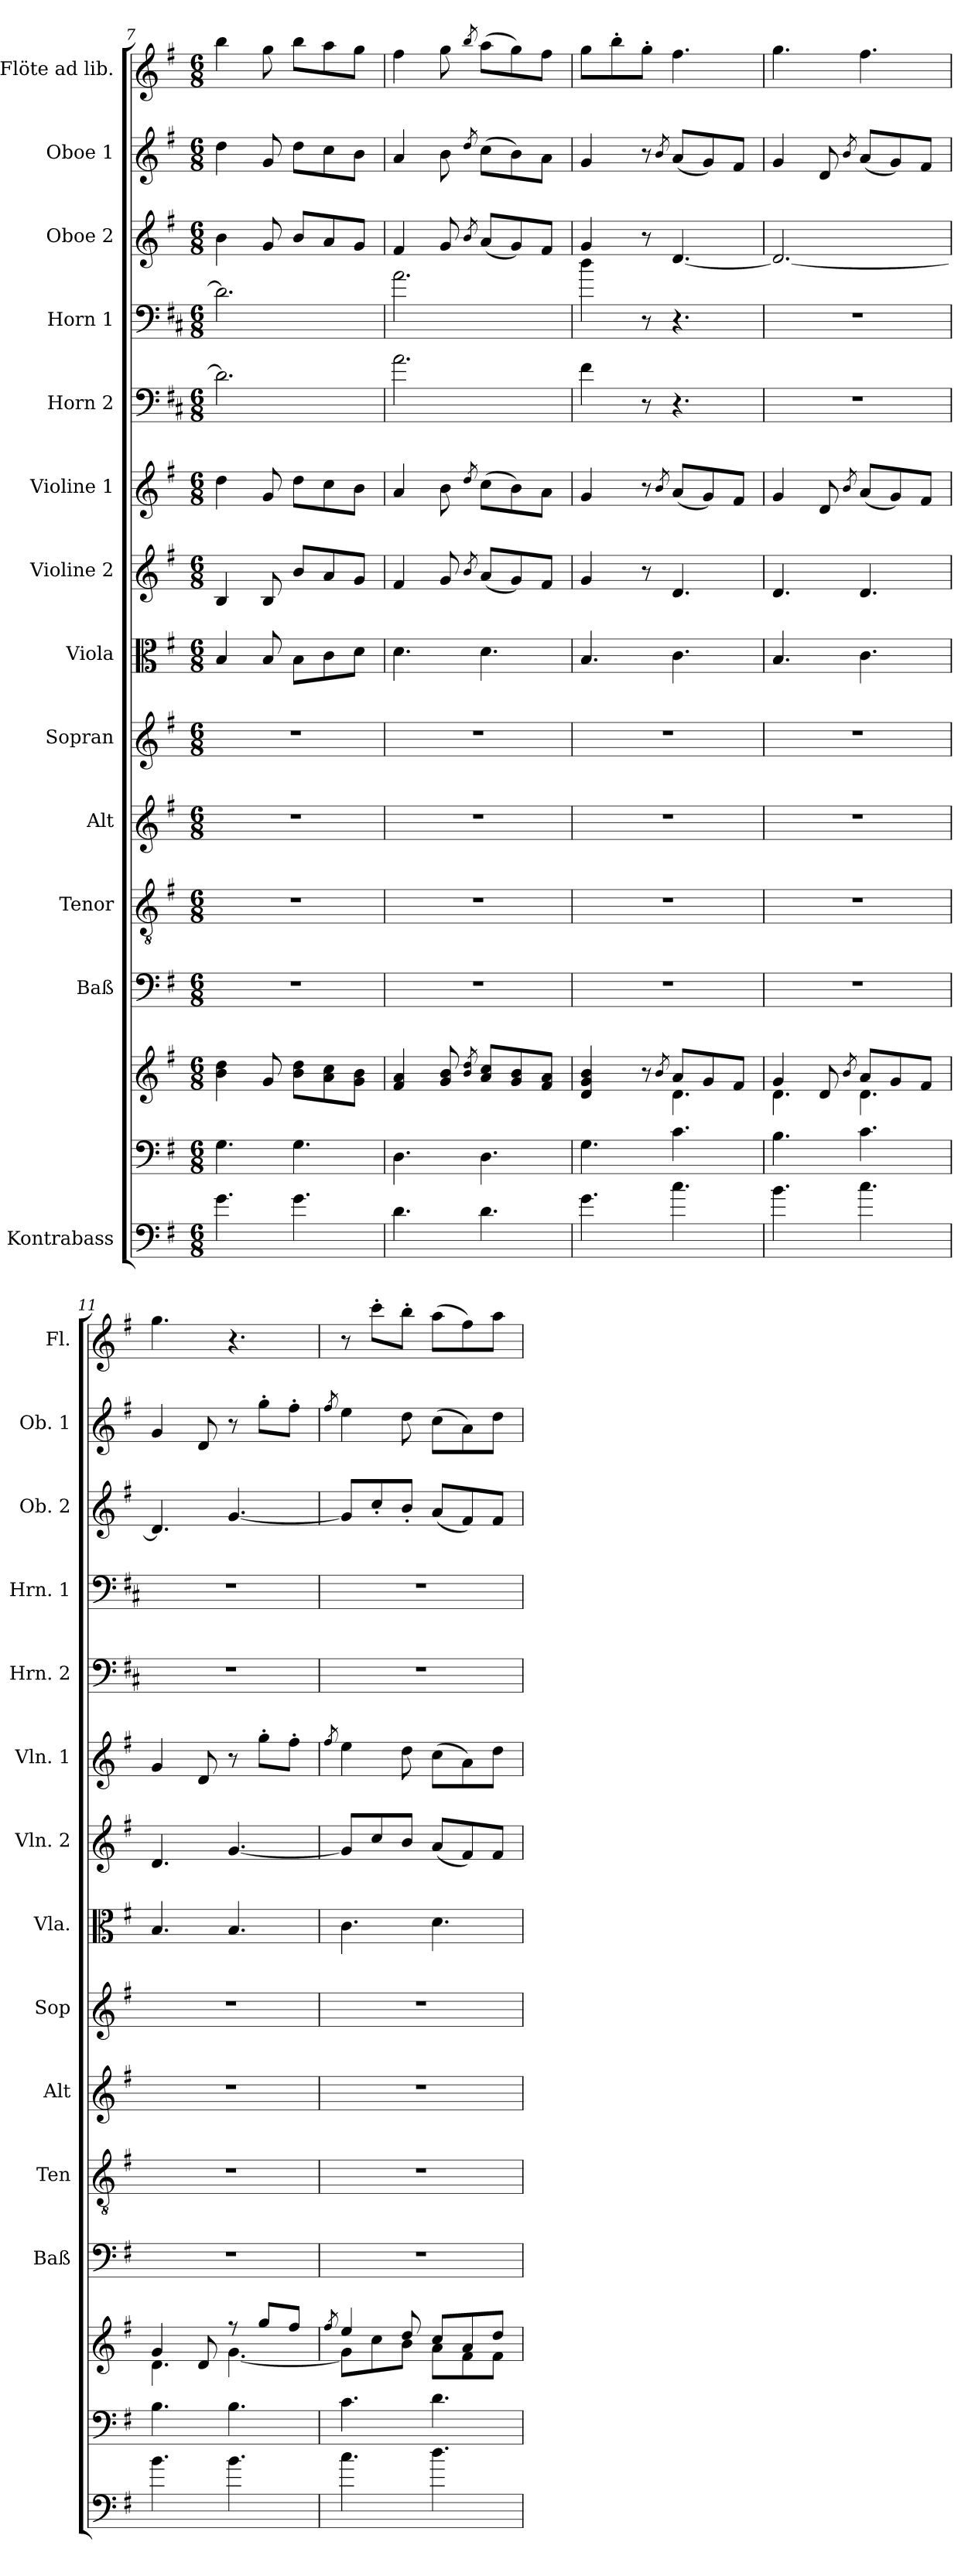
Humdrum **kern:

**kern	**kern	**kern	**kern	**kern	**kern	**kern	**kern	**kern	**kern	**kern	**kern	**kern	**kern	**kern
*part14	*part13	*part13	*part12	*part11	*part10	*part9	*part8	*part7	*part6	*part5	*part4	*part3	*part2	*part1
*staff15	*staff14	*staff13	*staff12	*staff11	*staff10	*staff9	*staff8	*staff7	*staff6	*staff5	*staff4	*staff3	*staff2	*staff1
*I"Kontrabass	*	*	*I"Baß	*I"Tenor	*I"Alt	*I"Sopran	*I"Viola	*I"Violine 2	*I"Violine 1	*I"Horn 2	*I"Horn 1	*I"Oboe 2	*I"Oboe 1	*I"Flöte ad lib.
*	*	*	*I'Baß	*I'Ten	*I'Alt	*I'Sop	*I'Vla.	*I'Vln. 2	*I'Vln. 1	*I'Hrn. 2	*I'Hrn. 1	*I'Ob. 2	*I'Ob. 1	*I'Fl.
!!LO:PB:g=z
*clefF4	*clefF4	*clefG2	*clefF4	*clefGv2	*clefG2	*clefG2	*clefC3	*clefG2	*clefG2	*clefF4	*clefF4	*clefG2	*clefG2	*clefG2
*ITrd7c12	*	*	*	*	*	*	*	*	*	*ITrd4c7	*ITrd4c7	*	*	*
*k[f#]	*k[f#]	*k[f#]	*k[f#]	*k[f#]	*k[f#]	*k[f#]	*k[f#]	*k[f#]	*k[f#]	*k[f#]	*k[f#]	*k[f#]	*k[f#]	*k[f#]
*G:	*G:	*G:	*G:	*G:	*G:	*G:	*G:	*G:	*G:	*G:	*G:	*G:	*G:	*G:
*M6/8	*M6/8	*M6/8	*M6/8	*M6/8	*M6/8	*M6/8	*M6/8	*M6/8	*M6/8	*M6/8	*M6/8	*M6/8	*M6/8	*M6/8
=7	=7	=7	=7	=7	=7	=7	=7	=7	=7	=7	=7	=7	=7	=7
4.G\	4.G\	4b\ 4dd\	2.r	2.r	2.r	2.r	4B/	4B/	4dd\	2.G\]	2.G\]	4b\	4dd\	4bb\
.	.	8g/	.	.	.	.	8B/	8B/	8g/	.	.	8g/	8g/	8gg\
4.G\	4.G\	8b\ 8dd\L	.	.	.	.	8B\L	8b/L	8dd\L	.	.	8b/L	8dd\L	8bb\L
.	.	8a\ 8cc\	.	.	.	.	8c\	8a/	8cc\	.	.	8a/	8cc\	8aa\
.	.	8g\ 8b\J	.	.	.	.	8d\J	8g/J	8b\J	.	.	8g/J	8b\J	8gg\J
=8	=8	=8	=8	=8	=8	=8	=8	=8	=8	=8	=8	=8	=8	=8
4.D\	4.D\	4f#/ 4a/	2.r	2.r	2.r	2.r	4.d\	4f#/	4a/	2.d\	2.d\	4f#/	4a/	4ff#\
.	.	8g/ 8b/	.	.	.	.	.	8g/	8b\	.	.	8g/	8b\	8gg\
.	.	8qb/ 8qdd/	.	.	.	.	.	8qb/	8qdd/	.	.	8qb/	8qdd/	8qbb/
4.D\	4.D\	8a/ 8cc/L	.	.	.	.	4.d\	(<8a/L	(>8cc\L	.	.	(<8a/L	(>8cc\L	(>8aa\L
.	.	8g/ 8b/	.	.	.	.	.	8g/)	8b\)	.	.	8g/)	8b\)	8gg\)
.	.	8f#/ 8a/J	.	.	.	.	.	8f#/J	8a\J	.	.	8f#/J	8a\J	8ff#\J
=9	=9	=9	=9	=9	=9	=9	=9	=9	=9	=9	=9	=9	=9	=9
*	*	*^	*	*	*	*	*	*	*	*	*	*	*	*
4.G\	4.G\	4d/ 4g/ 4b/	4.ryy	2.r	2.r	2.r	2.r	4.B/	4g/	4g/	4B\	4g\	4g/	4g/	8gg\L
.	.	.	.	.	.	.	.	.	.	.	.	.	.	.	8bb'>\
.	.	8r	.	.	.	.	.	.	8r	8r	8r	8r	8r	8r	8gg'>\J
.	.	8qb/	.	.	.	.	.	.	.	8qb/	.	.	.	8qb/	.
4.c\	4.c\	8a/L	4.d\	.	.	.	.	4.c\	4.d/	(<8a/L	4.r	4.r	[4.d/	(<8a/L	4.ff#\
.	.	8g/	.	.	.	.	.	.	.	8g/)	.	.	.	8g/)	.
.	.	8f#/J	.	.	.	.	.	.	.	8f#/J	.	.	.	8f#/J	.
=10	=10	=10	=10	=10	=10	=10	=10	=10	=10	=10	=10	=10	=10	=10	=10
4.B\	4.B\	4g/	4.d\	2.r	2.r	2.r	2.r	4.B/	4.d/	4g/	2.r	2.r	2.d/_	4g/	4.gg\
.	.	8d/	.	.	.	.	.	.	.	8d/	.	.	.	8d/	.
.	.	8qb/	.	.	.	.	.	.	.	8qb/	.	.	.	8qb/	.
4.c\	4.c\	8a/L	4.d\	.	.	.	.	4.c\	4.d/	(<8a/L	.	.	.	(<8a/L	4.ff#\
.	.	8g/	.	.	.	.	.	.	.	8g/)	.	.	.	8g/)	.
.	.	8f#/J	.	.	.	.	.	.	.	8f#/J	.	.	.	8f#/J	.
=11	=11	=11	=11	=11	=11	=11	=11	=11	=11	=11	=11	=11	=11	=11	=11
4.B\	4.B\	4g/	4.d\	2.r	2.r	2.r	2.r	4.B/	4.d/	4g/	2.r	2.r	4.d/]	4g/	4.gg\
.	.	8d/	.	.	.	.	.	.	.	8d/	.	.	.	8d/	.
4.B\	4.B\	8rff	[<4.g\	.	.	.	.	4.B/	[4.g/	8r	.	.	[4.g/	8r	4.r
.	.	8gg/L	.	.	.	.	.	.	.	8gg'>\L	.	.	.	8gg'>\L	.
.	.	8ff#/J	.	.	.	.	.	.	.	8ff#'>\J	.	.	.	8ff#'>\J	.
=12	=12	=12	=12	=12	=12	=12	=12	=12	=12	=12	=12	=12	=12	=12	=12
.	.	8qff#/	.	.	.	.	.	.	.	8qff#/	.	.	.	8qff#/	.
4.c\	4.c\	4ee/	8g\L]	2.r	2.r	2.r	2.r	4.c\	8g/L]	4ee\	2.r	2.r	8g/L]	4ee\	8r
.	.	.	8cc\	.	.	.	.	.	8cc/	.	.	.	8cc'</	.	8ccc'>\L
.	.	8dd/	8b\J	.	.	.	.	.	8b/J	8dd\	.	.	8b'</J	8dd\	8bb'>\J
4.d\	4.d\	8cc/L	8a\L	.	.	.	.	4.d\	(<8a/L	(>8cc\L	.	.	(<8a/L	(>8cc\L	(>8aa\L
.	.	8a/	8f#\	.	.	.	.	.	8f#/)	8a\)	.	.	8f#/)	8a\)	8ff#\)
.	.	8dd/J	8f#\J	.	.	.	.	.	8f#/J	8dd\J	.	.	8f#/J	8dd\J	8aa\J
*	*	*v	*v	*	*	*	*	*	*	*	*	*	*	*	*
=	=	=	=	=	=	=	=	=	=	=	=	=	=	=
*-	*-	*-	*-	*-	*-	*-	*-	*-	*-	*-	*-	*-	*-	*-
